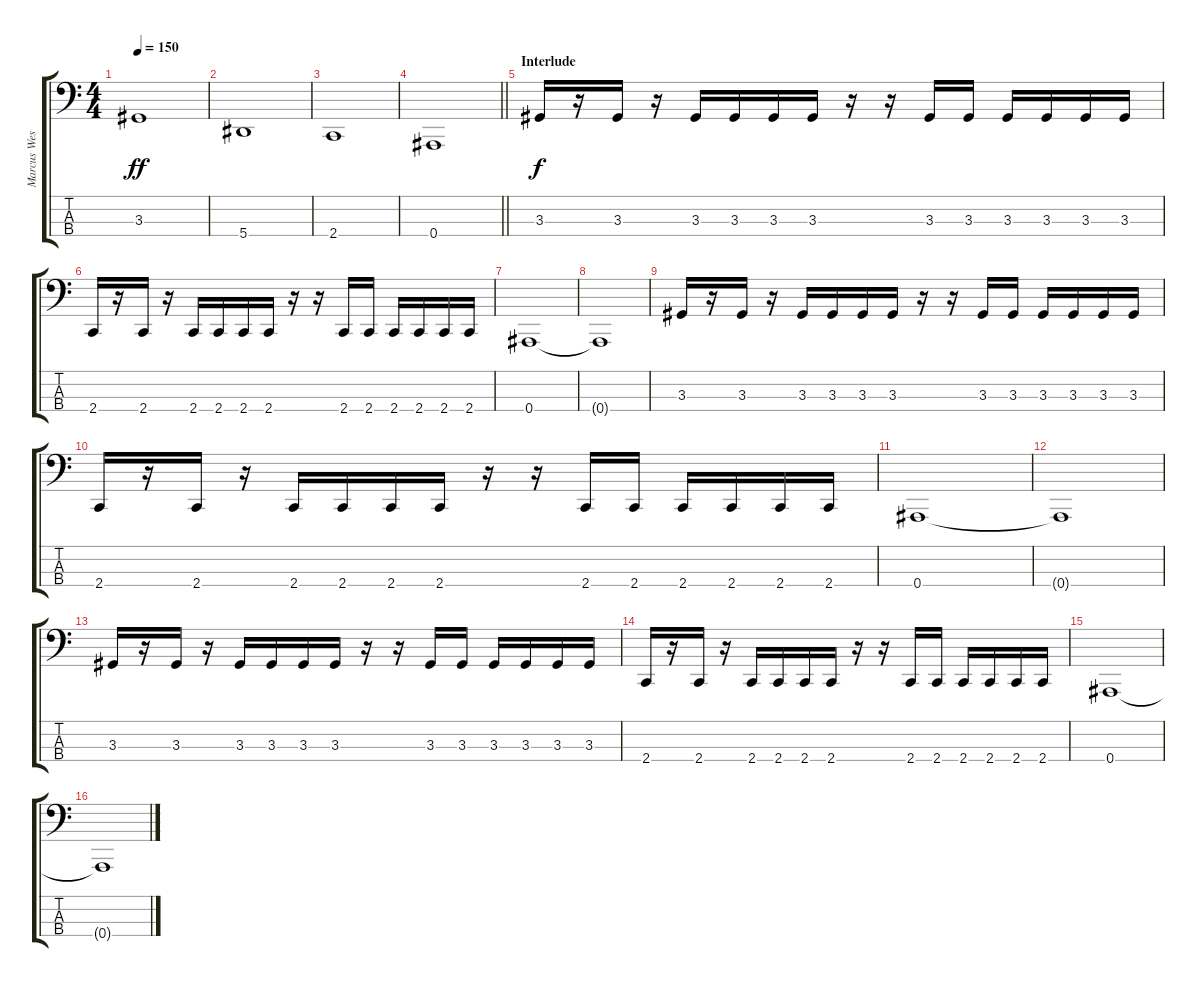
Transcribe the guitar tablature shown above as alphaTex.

\track ("Marcus Wesslen" "Marcus Wes") {instrument electricbassfinger}
\staff {score tabs}
\tuning (Eb2 Bb1 F1 Bb0) {hide}
\ts (4 4)
\tempo 150
\clef f4
\ks c
3.3.1{dy ff} |
5.4.1 |
2.4.1 |
\barLineRight lightlight
0.4.1 |
\section ("" "Interlude")
3.3.16{dy f} r.16 3.3.16 r.16 3.3.16 3.3.16 3.3.16 3.3.16 r.16 r.16 3.3.16 3.3.16 3.3.16 3.3.16 3.3.16 3.3.16 |
2.4.16 r.16 2.4.16 r.16 2.4.16 2.4.16 2.4.16 2.4.16 r.16 r.16 2.4.16 2.4.16 2.4.16 2.4.16 2.4.16 2.4.16 |
0.4.1 |
0.4{t}.1 |
3.3.16 r.16 3.3.16 r.16 3.3.16 3.3.16 3.3.16 3.3.16 r.16 r.16 3.3.16 3.3.16 3.3.16 3.3.16 3.3.16 3.3.16 |
2.4.16 r.16 2.4.16 r.16 2.4.16 2.4.16 2.4.16 2.4.16 r.16 r.16 2.4.16 2.4.16 2.4.16 2.4.16 2.4.16 2.4.16 |
0.4.1 |
0.4{t}.1 |
3.3.16 r.16 3.3.16 r.16 3.3.16 3.3.16 3.3.16 3.3.16 r.16 r.16 3.3.16 3.3.16 3.3.16 3.3.16 3.3.16 3.3.16 |
2.4.16 r.16 2.4.16 r.16 2.4.16 2.4.16 2.4.16 2.4.16 r.16 r.16 2.4.16 2.4.16 2.4.16 2.4.16 2.4.16 2.4.16 |
0.4.1 |
0.4{t}.1
